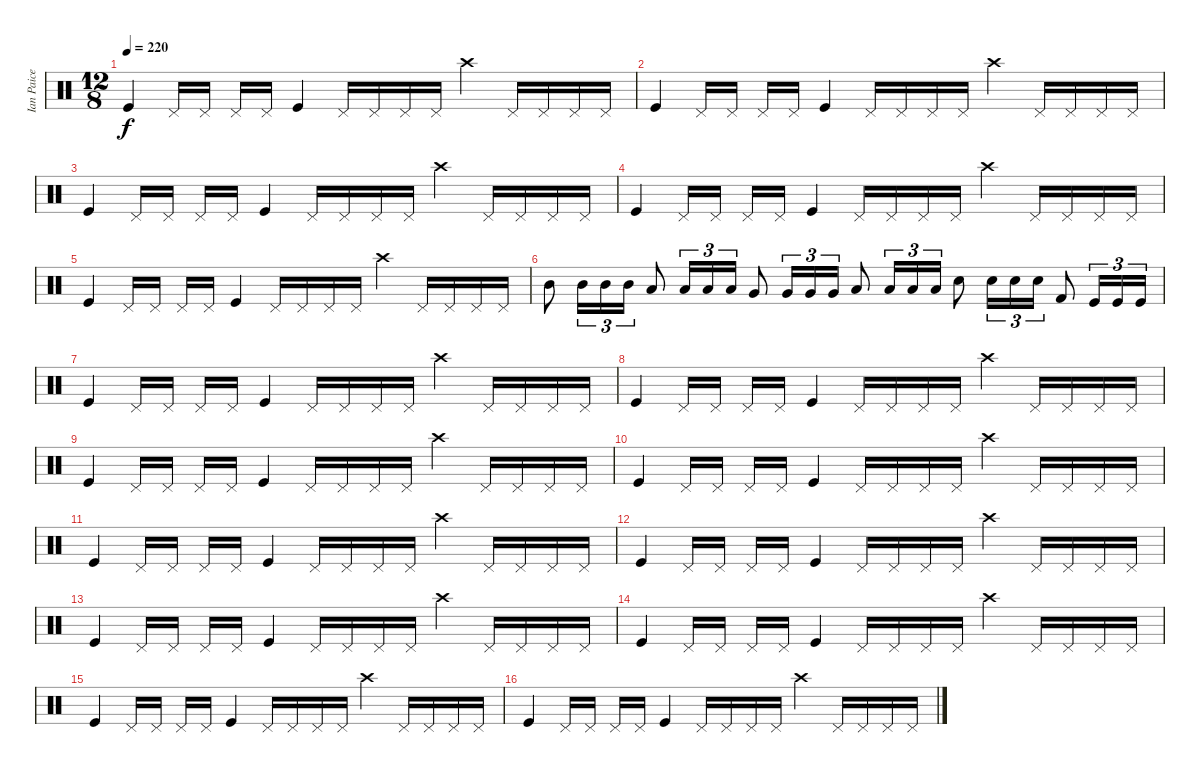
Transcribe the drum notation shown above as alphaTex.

\track ("Ian Paice" "Ian Paice") {instrument percussion}
\staff {score}
\articulation defaults
\ts (12 8)
\tempo 220
\clef neutral
\ks c "Kick (hit)".4{dy f} "Pedal Hi-Hat (hit)".16 "Pedal Hi-Hat (hit)".16 "Pedal Hi-Hat (hit)".16 "Pedal Hi-Hat (hit)".16 "Kick (hit)".4 "Pedal Hi-Hat (hit)".16 "Pedal Hi-Hat (hit)".16 "Pedal Hi-Hat (hit)".16 "Pedal Hi-Hat (hit)".16 "Crash high (hit)".4 "Pedal Hi-Hat (hit)".16 "Pedal Hi-Hat (hit)".16 "Pedal Hi-Hat (hit)".16 "Pedal Hi-Hat (hit)".16
|
"Kick (hit)".4 "Pedal Hi-Hat (hit)".16 "Pedal Hi-Hat (hit)".16 "Pedal Hi-Hat (hit)".16 "Pedal Hi-Hat (hit)".16 "Kick (hit)".4 "Pedal Hi-Hat (hit)".16 "Pedal Hi-Hat (hit)".16 "Pedal Hi-Hat (hit)".16 "Pedal Hi-Hat (hit)".16 "Crash high (hit)".4 "Pedal Hi-Hat (hit)".16 "Pedal Hi-Hat (hit)".16 "Pedal Hi-Hat (hit)".16 "Pedal Hi-Hat (hit)".16 |
"Kick (hit)".4 "Pedal Hi-Hat (hit)".16 "Pedal Hi-Hat (hit)".16 "Pedal Hi-Hat (hit)".16 "Pedal Hi-Hat (hit)".16 "Kick (hit)".4 "Pedal Hi-Hat (hit)".16 "Pedal Hi-Hat (hit)".16 "Pedal Hi-Hat (hit)".16 "Pedal Hi-Hat (hit)".16 "Crash high (hit)".4 "Pedal Hi-Hat (hit)".16 "Pedal Hi-Hat (hit)".16 "Pedal Hi-Hat (hit)".16 "Pedal Hi-Hat (hit)".16 |
"Kick (hit)".4 "Pedal Hi-Hat (hit)".16 "Pedal Hi-Hat (hit)".16 "Pedal Hi-Hat (hit)".16 "Pedal Hi-Hat (hit)".16 "Kick (hit)".4 "Pedal Hi-Hat (hit)".16 "Pedal Hi-Hat (hit)".16 "Pedal Hi-Hat (hit)".16 "Pedal Hi-Hat (hit)".16 "Crash high (hit)".4 "Pedal Hi-Hat (hit)".16 "Pedal Hi-Hat (hit)".16 "Pedal Hi-Hat (hit)".16 "Pedal Hi-Hat (hit)".16 |
"Kick (hit)".4 "Pedal Hi-Hat (hit)".16 "Pedal Hi-Hat (hit)".16 "Pedal Hi-Hat (hit)".16 "Pedal Hi-Hat (hit)".16 "Kick (hit)".4 "Pedal Hi-Hat (hit)".16 "Pedal Hi-Hat (hit)".16 "Pedal Hi-Hat (hit)".16 "Pedal Hi-Hat (hit)".16 "Crash high (hit)".4 "Pedal Hi-Hat (hit)".16 "Pedal Hi-Hat (hit)".16 "Pedal Hi-Hat (hit)".16 "Pedal Hi-Hat (hit)".16 |
"Mid Tom (hit)".8 "Mid Tom (hit)".16{tu (3 2)} "Mid Tom (hit)".16{tu (3 2)} "Mid Tom (hit)".16{tu (3 2)} "Low Tom (hit)".8 "Low Tom (hit)".16{tu (3 2)} "Low Tom (hit)".16{tu (3 2)} "Low Tom (hit)".16{tu (3 2)} "Very Low Tom (hit)".8 "Very Low Tom (hit)".16{tu (3 2)} "Very Low Tom (hit)".16{tu (3 2)} "Very Low Tom (hit)".16{tu (3 2)} "Low Floor Tom (hit)".8 "Low Floor Tom (hit)".16{tu (3 2)} "Low Floor Tom (hit)".16{tu (3 2)} "Low Floor Tom (hit)".16{tu (3 2)} "Snare (hit) 2".8 "Snare (hit) 2".16{tu (3 2)} "Snare (hit) 2".16{tu (3 2)} "Snare (hit) 2".16{tu (3 2)} "Kick (hit) 2".8 "Kick (hit)".16{tu (3 2)} "Kick (hit)".16{tu (3 2)} "Kick (hit)".16{tu (3 2)} |
"Kick (hit)".4 "Pedal Hi-Hat (hit)".16 "Pedal Hi-Hat (hit)".16 "Pedal Hi-Hat (hit)".16 "Pedal Hi-Hat (hit)".16 "Kick (hit)".4 "Pedal Hi-Hat (hit)".16 "Pedal Hi-Hat (hit)".16 "Pedal Hi-Hat (hit)".16 "Pedal Hi-Hat (hit)".16 "Crash high (hit)".4 "Pedal Hi-Hat (hit)".16 "Pedal Hi-Hat (hit)".16 "Pedal Hi-Hat (hit)".16 "Pedal Hi-Hat (hit)".16 |
"Kick (hit)".4 "Pedal Hi-Hat (hit)".16 "Pedal Hi-Hat (hit)".16 "Pedal Hi-Hat (hit)".16 "Pedal Hi-Hat (hit)".16 "Kick (hit)".4 "Pedal Hi-Hat (hit)".16 "Pedal Hi-Hat (hit)".16 "Pedal Hi-Hat (hit)".16 "Pedal Hi-Hat (hit)".16 "Crash high (hit)".4 "Pedal Hi-Hat (hit)".16 "Pedal Hi-Hat (hit)".16 "Pedal Hi-Hat (hit)".16 "Pedal Hi-Hat (hit)".16 |
"Kick (hit)".4 "Pedal Hi-Hat (hit)".16 "Pedal Hi-Hat (hit)".16 "Pedal Hi-Hat (hit)".16 "Pedal Hi-Hat (hit)".16 "Kick (hit)".4 "Pedal Hi-Hat (hit)".16 "Pedal Hi-Hat (hit)".16 "Pedal Hi-Hat (hit)".16 "Pedal Hi-Hat (hit)".16 "Crash high (hit)".4 "Pedal Hi-Hat (hit)".16 "Pedal Hi-Hat (hit)".16 "Pedal Hi-Hat (hit)".16 "Pedal Hi-Hat (hit)".16 |
"Kick (hit)".4 "Pedal Hi-Hat (hit)".16 "Pedal Hi-Hat (hit)".16 "Pedal Hi-Hat (hit)".16 "Pedal Hi-Hat (hit)".16 "Kick (hit)".4 "Pedal Hi-Hat (hit)".16 "Pedal Hi-Hat (hit)".16 "Pedal Hi-Hat (hit)".16 "Pedal Hi-Hat (hit)".16 "Crash high (hit)".4 "Pedal Hi-Hat (hit)".16 "Pedal Hi-Hat (hit)".16 "Pedal Hi-Hat (hit)".16 "Pedal Hi-Hat (hit)".16 |
"Kick (hit)".4 "Pedal Hi-Hat (hit)".16 "Pedal Hi-Hat (hit)".16 "Pedal Hi-Hat (hit)".16 "Pedal Hi-Hat (hit)".16 "Kick (hit)".4 "Pedal Hi-Hat (hit)".16 "Pedal Hi-Hat (hit)".16 "Pedal Hi-Hat (hit)".16 "Pedal Hi-Hat (hit)".16 "Crash high (hit)".4 "Pedal Hi-Hat (hit)".16 "Pedal Hi-Hat (hit)".16 "Pedal Hi-Hat (hit)".16 "Pedal Hi-Hat (hit)".16 |
"Kick (hit)".4 "Pedal Hi-Hat (hit)".16 "Pedal Hi-Hat (hit)".16 "Pedal Hi-Hat (hit)".16 "Pedal Hi-Hat (hit)".16 "Kick (hit)".4 "Pedal Hi-Hat (hit)".16 "Pedal Hi-Hat (hit)".16 "Pedal Hi-Hat (hit)".16 "Pedal Hi-Hat (hit)".16 "Crash high (hit)".4 "Pedal Hi-Hat (hit)".16 "Pedal Hi-Hat (hit)".16 "Pedal Hi-Hat (hit)".16 "Pedal Hi-Hat (hit)".16 |
"Kick (hit)".4 "Pedal Hi-Hat (hit)".16 "Pedal Hi-Hat (hit)".16 "Pedal Hi-Hat (hit)".16 "Pedal Hi-Hat (hit)".16 "Kick (hit)".4 "Pedal Hi-Hat (hit)".16 "Pedal Hi-Hat (hit)".16 "Pedal Hi-Hat (hit)".16 "Pedal Hi-Hat (hit)".16 "Crash high (hit)".4 "Pedal Hi-Hat (hit)".16 "Pedal Hi-Hat (hit)".16 "Pedal Hi-Hat (hit)".16 "Pedal Hi-Hat (hit)".16 |
"Kick (hit)".4 "Pedal Hi-Hat (hit)".16 "Pedal Hi-Hat (hit)".16 "Pedal Hi-Hat (hit)".16 "Pedal Hi-Hat (hit)".16 "Kick (hit)".4 "Pedal Hi-Hat (hit)".16 "Pedal Hi-Hat (hit)".16 "Pedal Hi-Hat (hit)".16 "Pedal Hi-Hat (hit)".16 "Crash high (hit)".4 "Pedal Hi-Hat (hit)".16 "Pedal Hi-Hat (hit)".16 "Pedal Hi-Hat (hit)".16 "Pedal Hi-Hat (hit)".16 |
"Kick (hit)".4 "Pedal Hi-Hat (hit)".16 "Pedal Hi-Hat (hit)".16 "Pedal Hi-Hat (hit)".16 "Pedal Hi-Hat (hit)".16 "Kick (hit)".4 "Pedal Hi-Hat (hit)".16 "Pedal Hi-Hat (hit)".16 "Pedal Hi-Hat (hit)".16 "Pedal Hi-Hat (hit)".16 "Crash high (hit)".4 "Pedal Hi-Hat (hit)".16 "Pedal Hi-Hat (hit)".16 "Pedal Hi-Hat (hit)".16 "Pedal Hi-Hat (hit)".16 |
"Kick (hit)".4 "Pedal Hi-Hat (hit)".16 "Pedal Hi-Hat (hit)".16 "Pedal Hi-Hat (hit)".16 "Pedal Hi-Hat (hit)".16 "Kick (hit)".4 "Pedal Hi-Hat (hit)".16 "Pedal Hi-Hat (hit)".16 "Pedal Hi-Hat (hit)".16 "Pedal Hi-Hat (hit)".16 "Crash high (hit)".4 "Pedal Hi-Hat (hit)".16 "Pedal Hi-Hat (hit)".16 "Pedal Hi-Hat (hit)".16 "Pedal Hi-Hat (hit)".16
